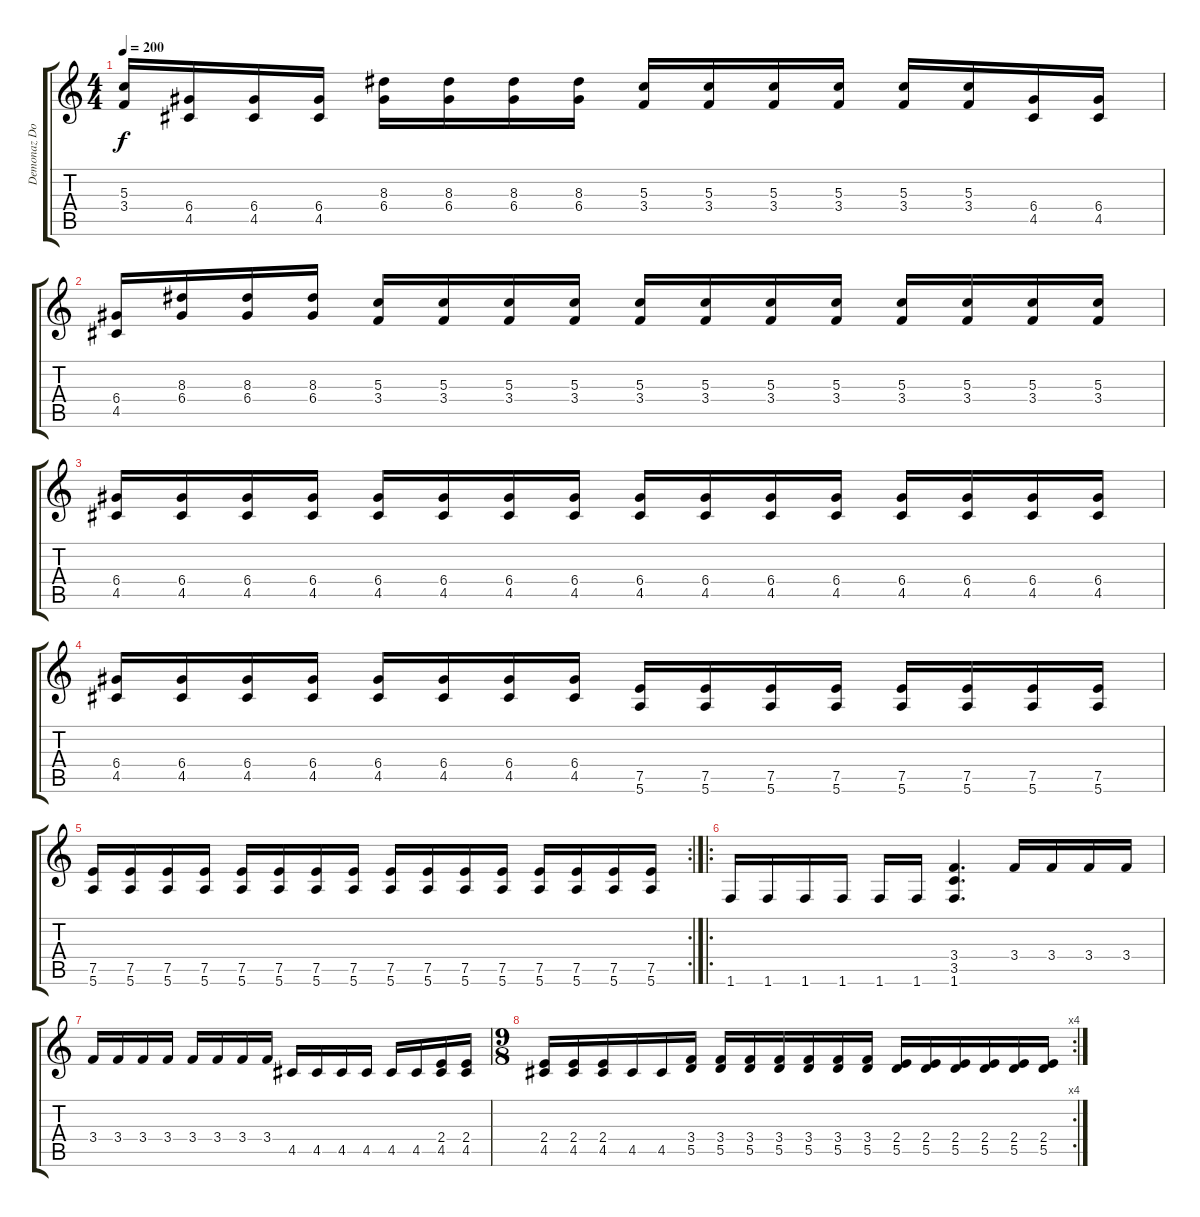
\track ("Demonaz Doom Occulta" "Demonaz Do") {instrument distortionguitar}
\staff {score tabs}
\tuning (E4 B3 G3 D3 A2 E2) {hide}
\ts (4 4)
\tempo 200
\clef g2
\ks c
(5.3 3.4).16{dy f} (6.4 4.5).16 (6.4 4.5).16 (6.4 4.5).16 (8.3 6.4).16 (8.3 6.4).16 (8.3 6.4).16 (8.3 6.4).16 (5.3 3.4).16 (5.3 3.4).16 (5.3 3.4).16 (5.3 3.4).16 (5.3 3.4).16 (5.3 3.4).16 (6.4 4.5).16 (6.4 4.5).16 |
(6.4 4.5).16 (8.3 6.4).16 (8.3 6.4).16 (8.3 6.4).16 (5.3 3.4).16 (5.3 3.4).16 (5.3 3.4).16 (5.3 3.4).16 (5.3 3.4).16 (5.3 3.4).16 (5.3 3.4).16 (5.3 3.4).16 (5.3 3.4).16 (5.3 3.4).16 (5.3 3.4).16 (5.3 3.4).16 |
(6.4 4.5).16 (6.4 4.5).16 (6.4 4.5).16 (6.4 4.5).16 (6.4 4.5).16 (6.4 4.5).16 (6.4 4.5).16 (6.4 4.5).16 (6.4 4.5).16 (6.4 4.5).16 (6.4 4.5).16 (6.4 4.5).16 (6.4 4.5).16 (6.4 4.5).16 (6.4 4.5).16 (6.4 4.5).16 |
(6.4 4.5).16 (6.4 4.5).16 (6.4 4.5).16 (6.4 4.5).16 (6.4 4.5).16 (6.4 4.5).16 (6.4 4.5).16 (6.4 4.5).16 (7.5 5.6).16 (7.5 5.6).16 (7.5 5.6).16 (7.5 5.6).16 (7.5 5.6).16 (7.5 5.6).16 (7.5 5.6).16 (7.5 5.6).16 |
\rc 2
(7.5 5.6).16 (7.5 5.6).16 (7.5 5.6).16 (7.5 5.6).16 (7.5 5.6).16 (7.5 5.6).16 (7.5 5.6).16 (7.5 5.6).16 (7.5 5.6).16 (7.5 5.6).16 (7.5 5.6).16 (7.5 5.6).16 (7.5 5.6).16 (7.5 5.6).16 (7.5 5.6).16 (7.5 5.6).16 |
\ro
1.6.16 1.6.16 1.6.16 1.6.16 1.6.16 1.6.16 (3.4 3.5 1.6).4{d} 3.4.16 3.4.16 3.4.16 3.4.16 |
3.4.16 3.4.16 3.4.16 3.4.16 3.4.16 3.4.16 3.4.16 3.4.16 4.5.16 4.5.16 4.5.16 4.5.16 4.5.16 4.5.16 (2.4 4.5).16 (2.4 4.5).16 |
\rc 4
\ts (9 8)
(2.4 4.5).16 (2.4 4.5).16 (2.4 4.5).16 4.5.16 4.5.16 (3.4 5.5).16 (3.4 5.5).16 (3.4 5.5).16 (3.4 5.5).16 (3.4 5.5).16 (3.4 5.5).16 (3.4 5.5).16 (2.4 5.5).16 (2.4 5.5).16 (2.4 5.5).16 (2.4 5.5).16 (2.4 5.5).16 (2.4 5.5).16
